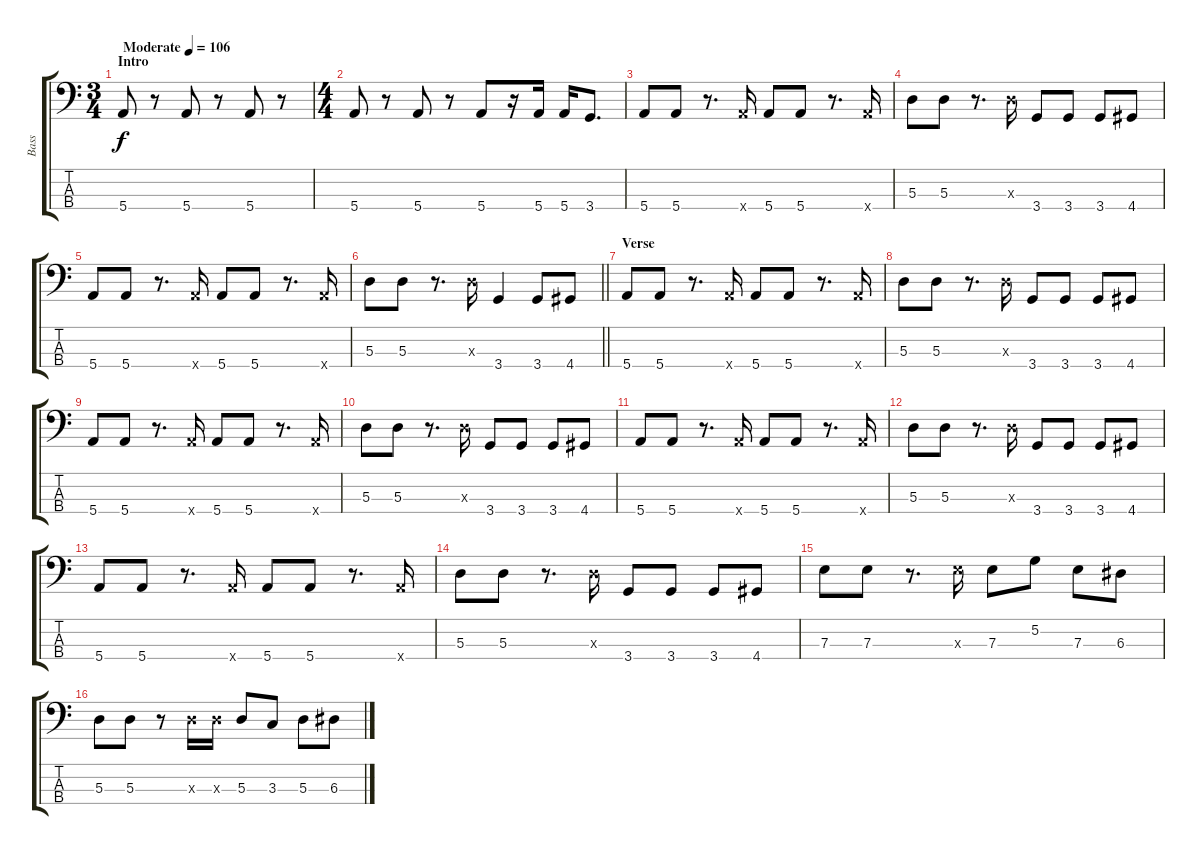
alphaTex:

\track ("Bass" "Bass") {instrument electricbasspick}
\staff {score tabs}
\tuning (G2 D2 A1 E1) {hide}
\ts (3 4)
\section ("" "Intro")
\tempo (106 "Moderate")
\clef f4
\ks c
5.4.8{dy f instrument electricbasspick} r.8 5.4.8 r.8 5.4.8 r.8 |
\ts (4 4)
5.4.8 r.8 5.4.8 r.8 5.4.8 r.16 5.4.16 5.4.16 3.4.8{d} |
5.4.8 5.4.8 r.8{d} 5.4{x}.16 5.4.8 5.4.8 r.8{d} 5.4{x}.16 |
5.3.8 5.3.8 r.8{d} 5.3{x}.16 3.4.8 3.4.8 3.4.8 4.4.8 |
5.4.8 5.4.8 r.8{d} 5.4{x}.16 5.4.8 5.4.8 r.8{d} 5.4{x}.16 |
\barLineRight lightlight
5.3.8 5.3.8 r.8{d} 5.3{x}.16 3.4.4 3.4.8 4.4.8 |
\section ("" "Verse")
5.4.8 5.4.8 r.8{d} 5.4{x}.16 5.4.8 5.4.8 r.8{d} 5.4{x}.16 |
5.3.8 5.3.8 r.8{d} 5.3{x}.16 3.4.8 3.4.8 3.4.8 4.4.8 |
5.4.8 5.4.8 r.8{d} 5.4{x}.16 5.4.8 5.4.8 r.8{d} 5.4{x}.16 |
5.3.8 5.3.8 r.8{d} 5.3{x}.16 3.4.8 3.4.8 3.4.8 4.4.8 |
5.4.8 5.4.8 r.8{d} 5.4{x}.16 5.4.8 5.4.8 r.8{d} 5.4{x}.16 |
5.3.8 5.3.8 r.8{d} 5.3{x}.16 3.4.8 3.4.8 3.4.8 4.4.8 |
5.4.8 5.4.8 r.8{d} 5.4{x}.16 5.4.8 5.4.8 r.8{d} 5.4{x}.16 |
5.3.8 5.3.8 r.8{d} 5.3{x}.16 3.4.8 3.4.8 3.4.8 4.4.8 |
7.3.8 7.3.8 r.8{d} 7.3{x}.16 7.3.8 5.2.8 7.3.8 6.3.8 |
5.3.8 5.3.8 r.8 5.3{x}.16 5.3{x}.16 5.3.8 3.3.8 5.3.8 6.3.8
